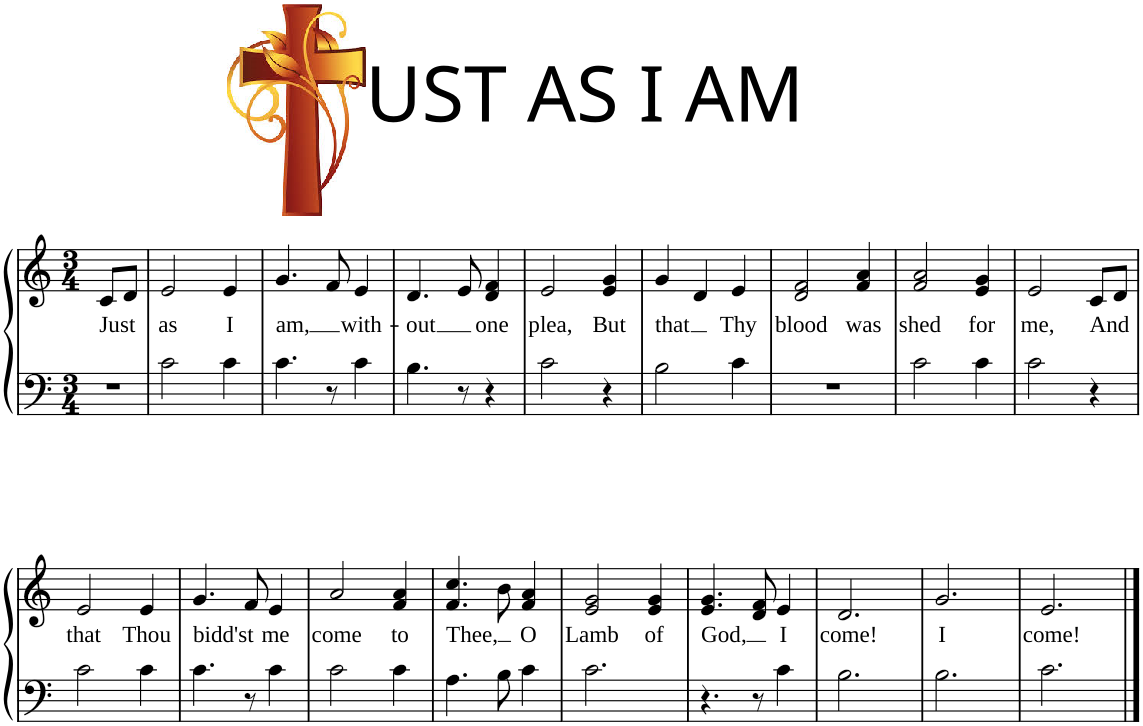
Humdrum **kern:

**kern	**kern	**text
*part1	*part1	*part1
*staff2	*staff1	*staff1
*I"Piano	*	*
*I'Pno	*	*
*clefF4	*clefG2	*
*k[]	*k[]	*
*M3/4	*M3/4	*
=1	=1	=1
!	!	!LO:LY:b
2.r	8c/L	Just
.	8d/J	.
.	2ryy	.
=2	=2	=2
!	!	!LO:LY:b
2c\	2e/	as
!	!	!LO:LY:b
4c\	4e/	I
=3	=3	=3
!	!	!LO:LY:b
4.c\	4.g/	am,
8r	8f/	.
!	!	!LO:LY:b
4c\	4e/	with-
=4	=4	=4
!	!	!LO:LY:b
4.B\	4.d/	-out
8r	8e/	.
!	!	!LO:LY:b
4r	4d/ 4f/	one
=5	=5	=5
!	!	!LO:LY:b
2c\	2e/	plea,
!	!	!LO:LY:b
4r	4e/ 4g/	But
=6	=6	=6
!	!	!LO:LY:b
2B\	4g/	that
.	4d/	.
!	!	!LO:LY:b
4c\	4e/	Thy
=7	=7	=7
!	!	!LO:LY:b
2.r	2d/ 2f/	blood
!	!	!LO:LY:b
.	4f/ 4a/	was
=8	=8	=8
!	!	!LO:LY:b
2c\	2f/ 2a/	shed
!	!	!LO:LY:b
4c\	4e/ 4g/	for
=9	=9	=9
!	!	!LO:LY:b
2c\	2e/	me,
!	!	!LO:LY:b
4r	8c/L	And
.	8d/J	.
!!LO:LB:g=z
=10	=10	=10
!	!	!LO:LY:b
2c\	2e/	that
!	!	!LO:LY:b
4c\	4e/	Thou
=11	=11	=11
!	!	!LO:LY:b
4.c\	4.g/	bidd'st
8r	8f/	.
!	!	!LO:LY:b
4c\	4e/	me
=12	=12	=12
!	!	!LO:LY:b
2c\	2a/	come
!	!	!LO:LY:b
4c\	4f/ 4a/	to
=13	=13	=13
!	!	!LO:LY:b
4.A\	4.f/ 4.cc/	Thee,
8B\	8b\	.
!	!	!LO:LY:b
4c\	4f/ 4a/	O
=14	=14	=14
!	!	!LO:LY:b
2.c\	2e/ 2g/	Lamb
!	!	!LO:LY:b
.	4e/ 4g/	of
=15	=15	=15
!	!	!LO:LY:b
4.r	4.e/ 4.g/	God,
8r	8d/ 8f/	.
!	!	!LO:LY:b
4c\	4e/	I
=16	=16	=16
!	!	!LO:LY:b
2.B\	2.d/	come!
=17	=17	=17
!	!	!LO:LY:b
2.B\	2.g/	I
=18	=18	=18
!	!	!LO:LY:b
2.c\	2.e/	come!
==	==	==
*-	*-	*-
